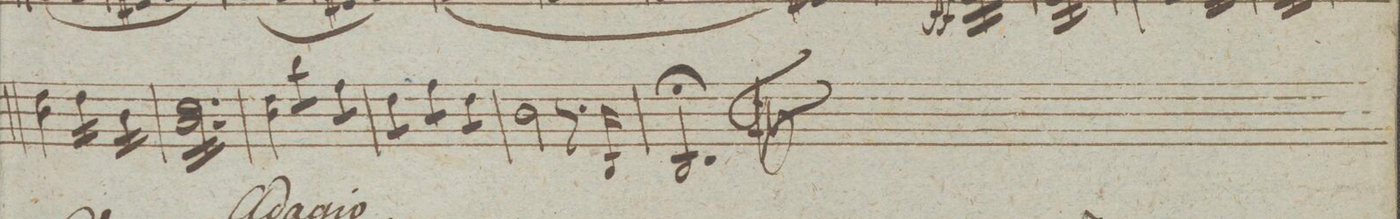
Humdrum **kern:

**kern	**dynam
*I"Alto Viola.	*
*clefC3	*
*k[]	*
*M3/4	*
4e 4c\	.
*tremolo	*
16e\LL	.
16e\	.
16e\	.
16e\JJ	.
16c\LL	.
16c\	.
16c\	.
16c\JJ	.
=126	=126
16dLL 16B\	.
16d 16B\	.
16d 16B\	.
16d 16B\	.
16d 16B\	.
16d 16B\	.
16d 16B\	.
16d 16B\	.
16d 16B\	.
16d 16B\	.
16d 16B\	.
16dJJ 16B\	.
*Xtremolo	*
=127	=127
4e 4c\	.
*tremolo	*
8cc\L	.
8cc\J	.
8g\L	.
8g\J	.
=128	=128
8e\L	.
8e\J	.
8g\L	.
8g\J	.
8e\L	.
8e\J	.
*Xtremolo	*
=129	=129
2c\	.
8.r	.
16C/	.
=130	=130
2.C;/	.
==	==
*-	*-
